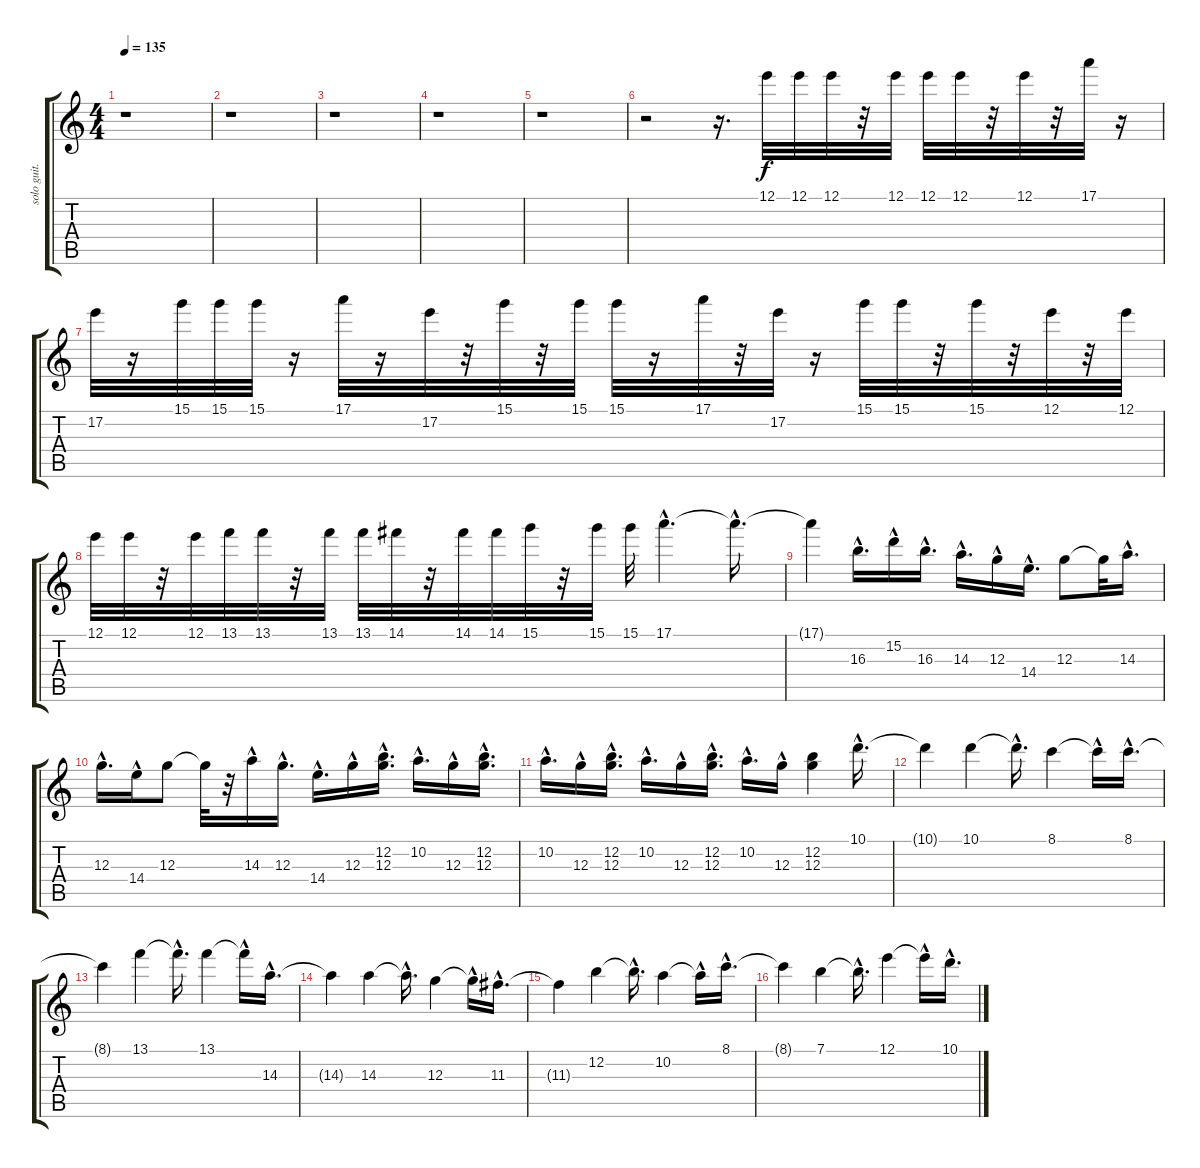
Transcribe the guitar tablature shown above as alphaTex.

\track ("solo guit." "solo guit.") {instrument distortionguitar}
\staff {score tabs}
\tuning (E4 B3 G3 D3 A2 E2) {hide}
\ts (4 4)
\tempo 135
\clef g2
\ks c
r.1{dy f} |
r.1 |
r.1 |
r.1 |
r.1 |
r.2 r.16{d} 12.1.32 12.1.32 12.1.32 r.32 12.1.32 12.1.32 12.1.32 r.32 12.1.32 r.32 17.1.32 r.16 |
17.2.32 r.16 15.1.32 15.1.32 15.1.32 r.16 17.1.32 r.16 17.2.32 r.32 15.1.32 r.32 15.1.32 15.1.32 r.16 17.1.32 r.32 17.2.32 r.16 15.1.32 15.1.32 r.32 15.1.32 r.32 12.1.32 r.32 12.1.32 |
12.1.32 12.1.32 r.32 12.1.32 13.1.32 13.1.32 r.32 13.1.32 13.1.32 14.1.32 r.32 14.1.32 14.1.32 15.1.32 r.32 15.1.32 15.1.32 17.1{hac}.4{d} 17.1{hac t}.16{d} |
17.1{t}.4 16.3{hac}.16{d} 15.2{hac}.16 16.3{hac}.16{d} 14.3{hac}.16{d} 12.3{hac}.16 14.4{hac}.16{d} 12.3.8 12.3{t}.32 14.3{hac}.16{d} |
12.3{hac}.16{d} 14.4{hac}.16 12.3.8 12.3{t}.32 r.32 14.3{hac}.16 12.3{hac}.16{d} 14.4{hac}.16{d} 12.3{hac}.16 (12.2{hac} 12.3{hac}).16{d} 10.2{hac}.16{d} 12.3{hac}.16 (12.2{hac} 12.3{hac}).16{d} |
10.2{hac}.16{d} 12.3{hac}.16 (12.2{hac} 12.3{hac}).16{d} 10.2{hac}.16{d} 12.3{hac}.16 (12.2{hac} 12.3{hac}).16{d} 10.2{hac}.16{d} 12.3{hac}.16 (12.2 12.3).4 10.1{hac}.16{d} |
10.1{t}.4 10.1.4 10.1{hac t}.16{d} 8.1.4 8.1{hac t}.16 8.1{hac}.16{d} |
8.1{t}.4 13.1.4 13.1{hac t}.16{d} 13.1.4 13.1{hac t}.16 14.3{hac}.16{d} |
14.3{t}.4 14.3.4 14.3{hac t}.16{d} 12.3.4 12.3{hac t}.16 11.3{hac}.16{d} |
11.3{t}.4 12.2.4 12.2{hac t}.16{d} 10.2.4 10.2{hac t}.16 8.1{hac}.16{d} |
8.1{t}.4 7.1.4 7.1{hac t}.16{d} 12.1.4 12.1{hac t}.16 10.1{hac}.16{d}
